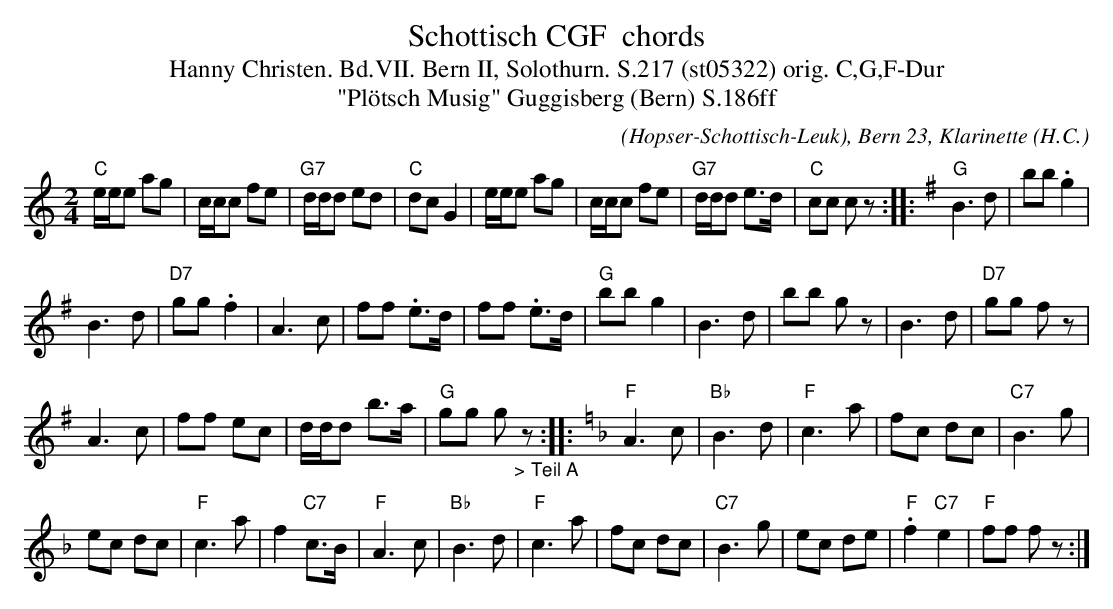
X:1
T: Schottisch CGF  chords
T:Hanny Christen. Bd.VII. Bern II, Solothurn. S.217 (st05322) orig. C,G,F-Dur
T: "Pl\"otsch Musig" Guggisberg (Bern) S.186ff
C: (Hopser-Schottisch-Leuk), Bern 23, Klarinette (H.C.)
M:2/4
L:1/8
K:C %%MIDI gchordon
"C"e/e/e ag | c/c/c fe | "G7"d/d/d ed | "C"dcG2 | e/e/e ag | c/c/c fe | "G7"d/d/d e>d | "C"cc cz :: [K:G] "G"B3d | bb .g2 |
B3d | "D7"gg .f2 | A3c | ff .e>d | ff .e>d | "G"bb g2 | B3d | bb gz | B3d | "D7"gg fz |
A3c | ff ec | d/d/d b>a | "G"gg g"_> Teil A"z :: [K:F] "F"A3c | "Bb"B3d | "F"c3a | fc dc | "C7"B3g |
ec dc | "F"c3a | f2 "C7"c>B | "F"A3c | "Bb"B3d | "F"c3a | fc dc | "C7"B3g | ec de | "F".f2"C7"e2 | "F"ff fz :|
